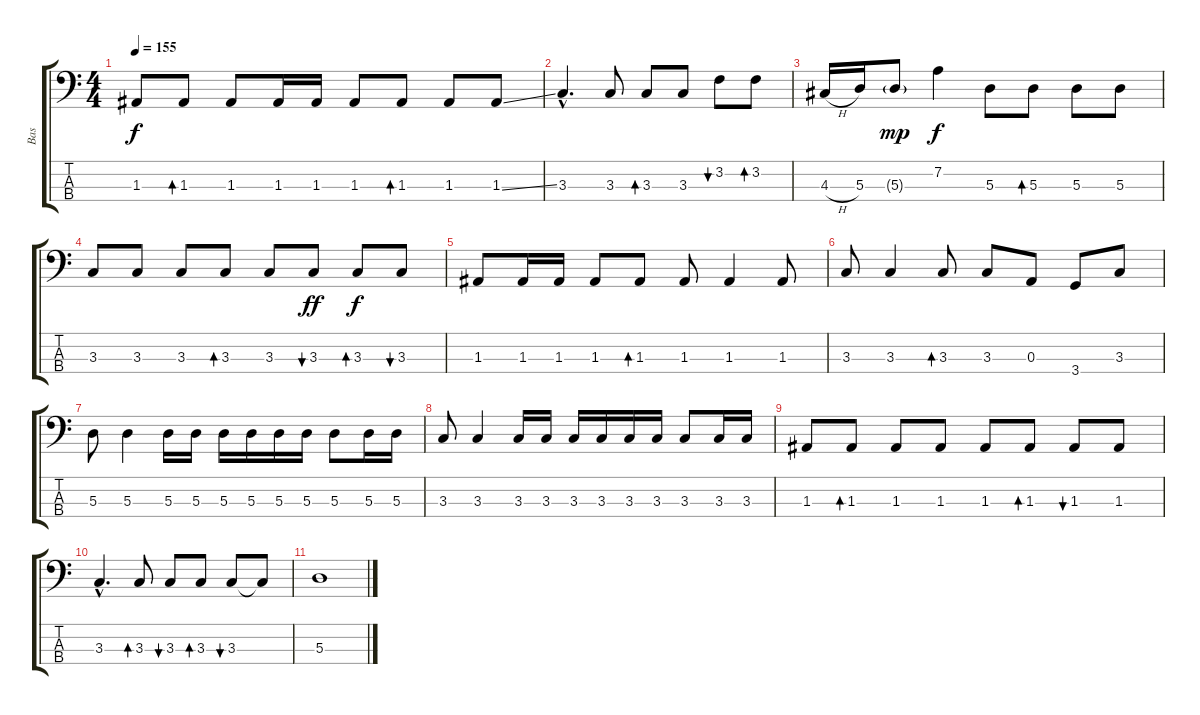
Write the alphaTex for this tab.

\track ("Bas" "Bas") {instrument electricbasspick}
\staff {score tabs}
\tuning (G2 D2 A1 E1) {hide}
\ts (4 4)
\tempo 155
\clef f4
\ks c
1.3.8{dy f} 1.3.8{bd 240} 1.3.8 1.3.16 1.3.16 1.3.8 1.3.8{bd 240} 1.3.8 1.3{ss}.8 |
3.3{hac}.4{d} 3.3.8 3.3.8{bd 240} 3.3.8 3.2.8{bu 240} 3.2.8{bd 240} |
4.3{h}.16 5.3.16 5.3{g}.8{dy mp} 7.2.4{dy f} 5.3.8 5.3.8{bd 240} 5.3.8 5.3.8 |
3.3.8 3.3.8 3.3.8 3.3.8{bd 240} 3.3.8 3.3.8{bu 240 dy ff} 3.3.8{bd 240 dy f} 3.3.8{bu 240} |
1.3.8 1.3.16 1.3.16 1.3.8 1.3.8{bd 240} 1.3.8 1.3.4 1.3.8 |
3.3.8 3.3.4 3.3.8{bd 240} 3.3.8 0.3.8 3.4.8 3.3.8 |
5.3.8 5.3.4 5.3.16 5.3.16 5.3.16 5.3.16 5.3.16 5.3.16 5.3.8 5.3.16 5.3.16 |
3.3.8 3.3.4 3.3.16 3.3.16 3.3.16 3.3.16 3.3.16 3.3.16 3.3.8 3.3.16 3.3.16 |
1.3.8 1.3.8{bd 240} 1.3.8 1.3.8 1.3.8 1.3.8{bd 240} 1.3.8{bu 240} 1.3.8 |
3.3{hac}.4{d} 3.3.8{bd 240} 3.3.8{bu 240} 3.3.8{bd 240} 3.3.8{bu 240} 3.3{t}.8 |
5.3.1
